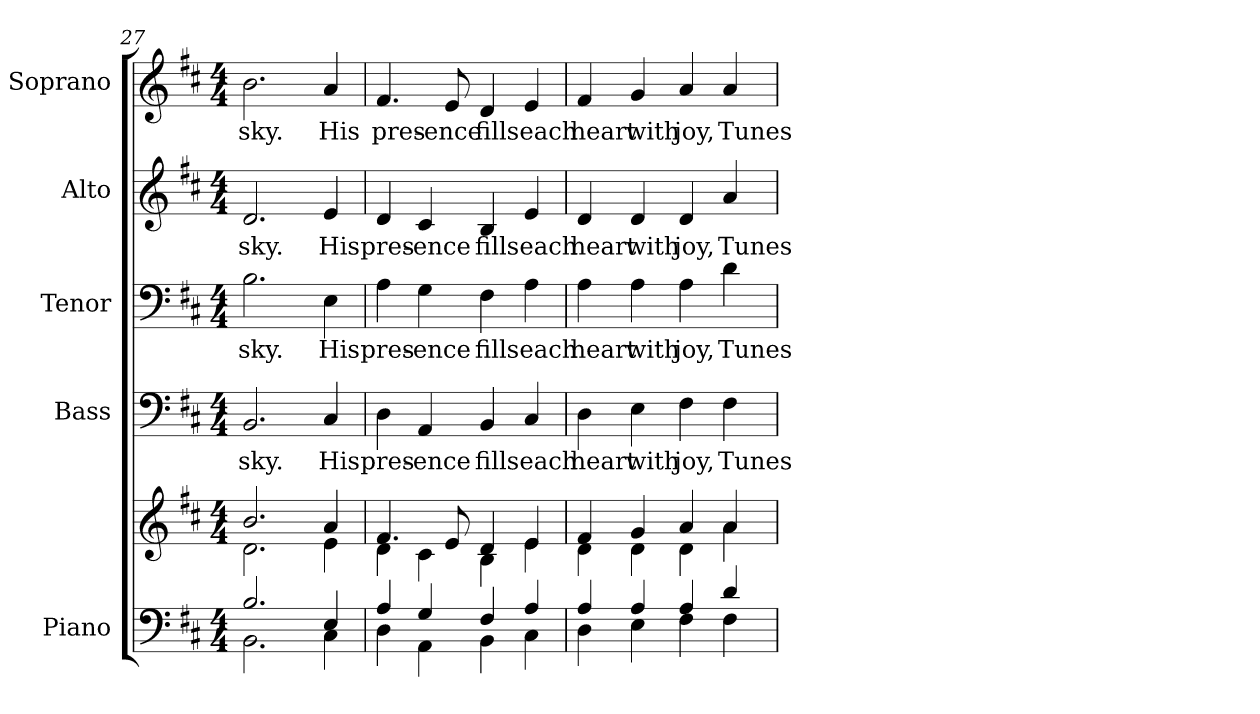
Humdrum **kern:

**kern	**kern	**kern	**text	**kern	**text	**kern	**text	**kern	**text
*part5	*part5	*part4	*part4	*part3	*part3	*part2	*part2	*part1	*part1
*staff6	*staff5	*staff4	*staff4	*staff3	*staff3	*staff2	*staff2	*staff1	*staff1
*I"Piano	*	*I"Bass	*	*I"Tenor	*	*I"Alto	*	*I"Soprano	*
*I'Pno.	*	*I'B.	*	*I'T.	*	*I'A.	*	*I'S.	*
!!LO:PB:g=z
*clefF4	*clefG2	*clefF4	*	*clefF4	*	*clefG2	*	*clefG2	*
*k[f#c#]	*k[f#c#]	*k[f#c#]	*	*k[f#c#]	*	*k[f#c#]	*	*k[f#c#]	*
*D:	*D:	*D:	*	*D:	*	*D:	*	*D:	*
*M4/4	*M4/4	*M4/4	*	*M4/4	*	*M4/4	*	*M4/4	*
=27	=27	=27	=27	=27	=27	=27	=27	=27	=27
*^	*^	*	*	*	*	*	*	*	*
!	!	!	!	!	!LO:LY:b:color=#000000	!	!	!	!	!	!
!	!	!	!	!	!	!	!LO:LY:b:color=#000000	!	!	!	!
!	!	!	!	!	!	!	!	!	!LO:LY:b:color=#000000	!	!
!	!	!	!	!	!	!	!	!	!	!	!LO:LY:b:color=#000000
2.Bi/	2.BBi\	2.bi/	2.di\	2.BBi/	sky.	2.Bi\	sky.	2.di/	sky.	2.bi\	sky.
!	!	!	!	!	!LO:LY:b:color=#000000	!	!	!	!	!	!
!	!	!	!	!	!	!	!LO:LY:b:color=#000000	!	!	!	!
!	!	!	!	!	!	!	!	!	!LO:LY:b:color=#000000	!	!
!	!	!	!	!	!	!	!	!	!	!	!LO:LY:b:color=#000000
4Ei/	4C#i\	4ai/	4ei\	4C#i/	His	4Ei\	His	4ei/	His	4ai/	His
=28	=28	=28	=28	=28	=28	=28	=28	=28	=28	=28	=28
!	!	!	!	!	!LO:LY:b:color=#000000	!	!	!	!	!	!
!	!	!	!	!	!	!	!LO:LY:b:color=#000000	!	!	!	!
!	!	!	!	!	!	!	!	!	!LO:LY:b:color=#000000	!	!
!	!	!	!	!	!	!	!	!	!	!	!LO:LY:b:color=#000000
4Ai/	4Di\	4.f#i/	4di\	4Di\	pres-	4Ai\	pres-	4di/	pres-	4.f#i/	pres-
!	!	!	!	!	!LO:LY:b:color=#000000	!	!	!	!	!	!
!	!	!	!	!	!	!	!LO:LY:b:color=#000000	!	!	!	!
!	!	!	!	!	!	!	!	!	!LO:LY:b:color=#000000	!	!
4Gi/	4AAi\	.	4c#i\	4AAi/	-ence	4Gi\	-ence	4c#i/	-ence	.	.
!	!	!	!	!	!	!	!	!	!	!	!LO:LY:b:color=#000000
.	.	8ei/	.	.	.	.	.	.	.	8ei/	-ence
!	!	!	!	!	!LO:LY:b:color=#000000	!	!	!	!	!	!
!	!	!	!	!	!	!	!LO:LY:b:color=#000000	!	!	!	!
!	!	!	!	!	!	!	!	!	!LO:LY:b:color=#000000	!	!
!	!	!	!	!	!	!	!	!	!	!	!LO:LY:b:color=#000000
4F#i/	4BBi\	4di/	4Bi\	4BBi/	fills	4F#i\	fills	4Bi/	fills	4di/	fills
!	!	!	!	!	!LO:LY:b:color=#000000	!	!	!	!	!	!
!	!	!	!	!	!	!	!LO:LY:b:color=#000000	!	!	!	!
!	!	!	!	!	!	!	!	!	!LO:LY:b:color=#000000	!	!
!	!	!	!	!	!	!	!	!	!	!	!LO:LY:b:color=#000000
4Ai/	4C#i\	4ei/	4ei\	4C#i/	each	4Ai\	each	4ei/	each	4ei/	each
!!LO:PB:g=z
=29	=29	=29	=29	=29	=29	=29	=29	=29	=29	=29	=29
!	!	!	!	!	!LO:LY:b:color=#000000	!	!	!	!	!	!
!	!	!	!	!	!	!	!LO:LY:b:color=#000000	!	!	!	!
!	!	!	!	!	!	!	!	!	!LO:LY:b:color=#000000	!	!
!	!	!	!	!	!	!	!	!	!	!	!LO:LY:b:color=#000000
4Ai/	4Di\	4f#i/	4di\	4Di\	heart	4Ai\	heart	4di/	heart	4f#i/	heart
!	!	!	!	!	!LO:LY:b:color=#000000	!	!	!	!	!	!
!	!	!	!	!	!	!	!LO:LY:b:color=#000000	!	!	!	!
!	!	!	!	!	!	!	!	!	!LO:LY:b:color=#000000	!	!
!	!	!	!	!	!	!	!	!	!	!	!LO:LY:b:color=#000000
4Ai/	4Ei\	4gi/	4di\	4Ei\	with	4Ai\	with	4di/	with	4gi/	with
!	!	!	!	!	!LO:LY:b:color=#000000	!	!	!	!	!	!
!	!	!	!	!	!	!	!LO:LY:b:color=#000000	!	!	!	!
!	!	!	!	!	!	!	!	!	!LO:LY:b:color=#000000	!	!
!	!	!	!	!	!	!	!	!	!	!	!LO:LY:b:color=#000000
4Ai/	4F#i\	4ai/	4di\	4F#i\	joy,	4Ai\	joy,	4di/	joy,	4ai/	joy,
!	!	!	!	!	!LO:LY:b:color=#000000	!	!	!	!	!	!
!	!	!	!	!	!	!	!LO:LY:b:color=#000000	!	!	!	!
!	!	!	!	!	!	!	!	!	!LO:LY:b:color=#000000	!	!
!	!	!	!	!	!	!	!	!	!	!	!LO:LY:b:color=#000000
4di/	4F#i\	4ai/	4ai\	4F#i\	Tunes	4di\	Tunes	4ai/	Tunes	4ai/	Tunes
*v	*v	*	*	*	*	*	*	*	*	*	*
*	*v	*v	*	*	*	*	*	*	*	*
=	=	=	=	=	=	=	=	=	=
*-	*-	*-	*-	*-	*-	*-	*-	*-	*-
